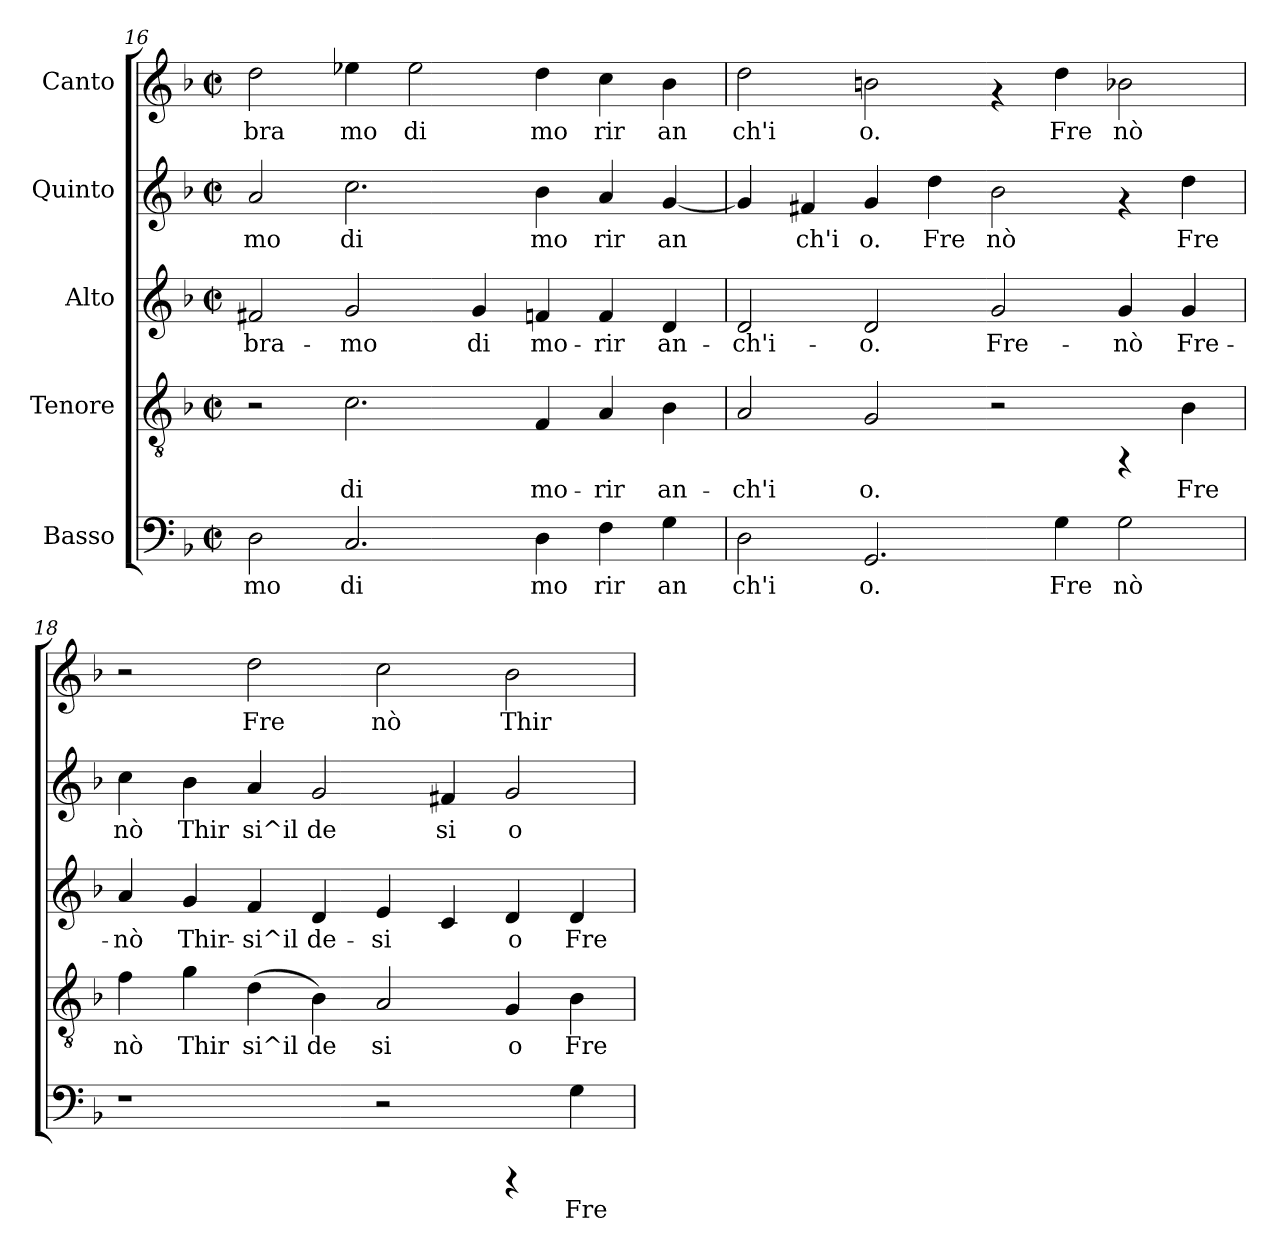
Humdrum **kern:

**kern	**text	**kern	**text	**kern	**text	**kern	**text	**kern	**text
*part5	*part5	*part4	*part4	*part3	*part3	*part2	*part2	*part1	*part1
*staff5	*staff5	*staff4	*staff4	*staff3	*staff3	*staff2	*staff2	*staff1	*staff1
*I"Basso	*	*I"Tenore	*	*I"Alto	*	*I"Quinto	*	*I"Canto	*
*clefF4	*	*clefGv2	*	*clefG2	*	*clefG2	*	*clefG2	*
*k[b-]	*	*k[b-]	*	*k[b-]	*	*k[b-]	*	*k[b-]	*
*F:	*	*F:	*	*F:	*	*F:	*	*F:	*
*M2/2	*	*M2/2	*	*M2/2	*	*M2/2	*	*M2/2	*
*met(c|)	*	*met(c|)	*	*met(c|)	*	*met(c|)	*	*met(c|)	*
=16	=16	=16	=16	=16	=16	=16	=16	=16	=16
!	!LO:LY:b:cj	!	!	!	!LO:LY:b:cj	!	!LO:LY:b:cj	!	!LO:LY:b:cj
2D\	mo	2r	.	2f#X/	bra-	2a/	mo	2dd\	bra
!	!LO:LY:b:cj	!	!LO:LY:b:cj	!	!LO:LY:b:cj	!	!LO:LY:b:cj	!	!LO:LY:b:cj
2.C/	di	2.c\	di	2g/	-mo	2.cc\	di	4ee-X\	mo
!	!	!	!	!	!	!	!	!	!LO:LY:b:cj
.	.	.	.	.	.	.	.	2ee-\	di
!	!	!	!	!	!LO:LY:b:cj	!	!	!	!
.	.	.	.	4g/	di	.	.	.	.
!	!LO:LY:b:cj	!	!LO:LY:b:cj	!	!LO:LY:b:cj	!	!LO:LY:b:cj	!	!LO:LY:b:cj
4D\	mo	4F/	mo-	4fn/	mo-	4b-\	mo	4dd\	mo
!	!LO:LY:b:cj	!	!LO:LY:b:cj	!	!LO:LY:b:cj	!	!LO:LY:b:cj	!	!LO:LY:b:cj
4F\	rir	4A/	-rir	4f/	-rir	4a/	rir	4cc\	rir
!	!LO:LY:b:cj	!	!LO:LY:b:cj	!	!LO:LY:b:cj	!	!LO:LY:b:cj	!	!LO:LY:b:cj
4G\	an	4B-\	an-	4d/	an-	[<4g/	an	4b-\	an
!!LO:LB:g=z
=17	=17	=17	=17	=17	=17	=17	=17	=17	=17
!	!LO:LY:b:cj	!	!LO:LY:b:cj	!	!LO:LY:b:cj	!	!LO:LY:b:cj	!	!LO:LY:b:cj
2D\	ch'i	2A/	-ch'i	2d/	-ch'i-	4g/]	.	2dd\	ch'i
!	!	!	!	!	!	!	!LO:LY:b:cj	!	!
.	.	.	.	.	.	4f#X/	ch'i	.	.
!	!LO:LY:b:cj	!	!LO:LY:b:cj	!	!LO:LY:b:cj	!	!LO:LY:b:cj	!	!LO:LY:b:cj
2.GG/	o.	2G/	o.	2d/	-o.	4g/	o.	2bn\	o.
!	!	!	!	!	!	!	!LO:LY:b:cj	!	!
.	.	.	.	.	.	4dd\	Fre	.	.
!	!	!	!	!	!LO:LY:b:cj	!	!LO:LY:b:cj	!	!
.	.	2r	.	2g/	Fre-	2b-\	nò	4rf	.
!	!LO:LY:b:cj	!	!	!	!	!	!	!	!LO:LY:b:cj
4G\	Fre	.	.	.	.	.	.	4dd\	Fre
!	!LO:LY:b:cj	!	!	!	!LO:LY:b:cj	!	!	!	!LO:LY:b:cj
2G\	nò	4rFF	.	4g/	-nò	4rf	.	2b-X\	nò
!	!	!	!LO:LY:b:cj	!	!LO:LY:b:cj	!	!LO:LY:b:cj	!	!
.	.	4B-\	Fre	4g/	Fre-	4dd\	Fre	.	.
=18	=18	=18	=18	=18	=18	=18	=18	=18	=18
!	!	!	!LO:LY:b:cj	!	!LO:LY:b:cj	!	!LO:LY:b:cj	!	!
1r	.	4f\	nò	4a/	-nò	4cc\	nò	2r	.
!	!	!	!LO:LY:b:cj	!	!LO:LY:b:cj	!	!LO:LY:b:cj	!	!
.	.	4g\	Thir	4g/	Thir-	4b-\	Thir	.	.
!	!	!	!LO:LY:b:cj	!	!LO:LY:b:cj	!	!LO:LY:b:cj	!	!LO:LY:b:cj
.	.	(<4d\	si^il	4f/	-si^il	4a/	si^il	2dd\	Fre
!	!	!	!LO:LY:b:cj	!	!LO:LY:b:cj	!	!LO:LY:b:cj	!	!
.	.	4B-\)	de	4d/	de-	2g/	de	.	.
!	!	!	!LO:LY:b:cj	!	!LO:LY:b:cj	!	!	!	!LO:LY:b:cj
2r	.	2A/	si	4e/	-si-	.	.	2cc\	nò
!	!	!	!	!	!LO:LY:b:cj	!	!LO:LY:b:cj	!	!
.	.	.	.	4c/	--	4f#X/	si	.	.
!	!	!	!LO:LY:b:cj	!	!LO:LY:b:cj	!	!LO:LY:b:cj	!	!LO:LY:b:cj
4rCCC	.	4G/	o	4d/	-o	2g/	o	2b-\	Thir
!	!LO:LY:b:cj	!	!LO:LY:b:cj	!	!LO:LY:b:cj	!	!	!	!
4G\	Fre	4B-\	Fre	4d/	Fre-	.	.	.	.
=	=	=	=	=	=	=	=	=	=
*-	*-	*-	*-	*-	*-	*-	*-	*-	*-
